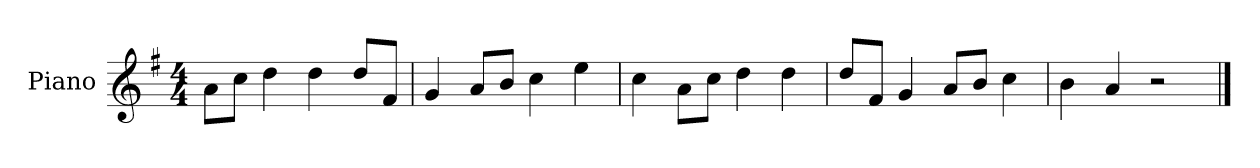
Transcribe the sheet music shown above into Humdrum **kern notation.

**kern
*part1
*staff1
*I"Piano
*I'P-no
*clefG2
*k[f#]
*M4/4
*MM90
=1
8a\L
8cc\J
4dd\
4dd\
8dd/L
8f#/J
=2
4g/
8a/L
8b/J
4cc\
4ee\
=3
4cc\
8a\L
8cc\J
4dd\
4dd\
=4
8dd/L
8f#/J
4g/
8a/L
8b/J
4cc\
=5
4b\
4a/
2r
==
*-
